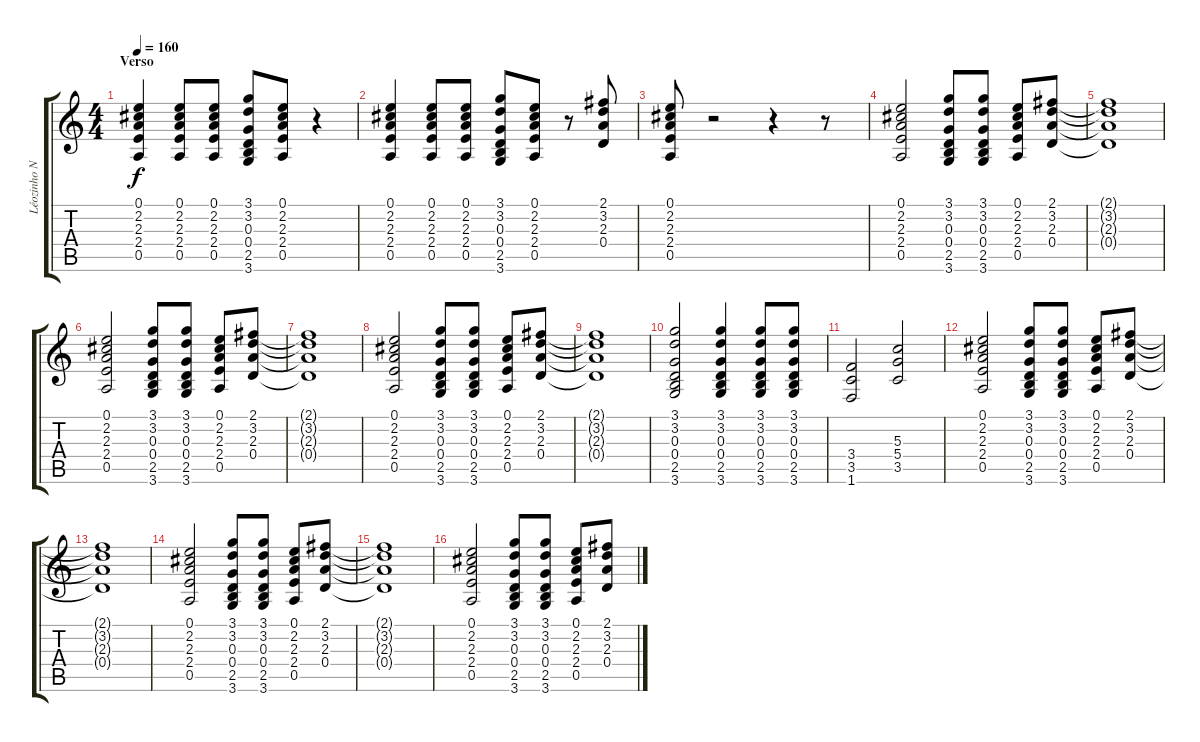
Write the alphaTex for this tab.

\track ("Léozinho Nastácia" "Léozinho N") {instrument electricguitarclean}
\staff {score tabs}
\tuning (E4 B3 G3 D3 A2 E2) {hide}
\ts (4 4)
\section ("" "Verso")
\tempo 160
\clef g2
\ks c
(0.1 2.2 2.3 2.4 0.5).4{dy f} (0.1 2.2 2.3 2.4 0.5).8 (0.1 2.2 2.3 2.4 0.5).8 (3.1 3.2 0.3 0.4 2.5 3.6).8 (0.1 2.2 2.3 2.4 0.5).8 r.4 |
(0.1 2.2 2.3 2.4 0.5).4 (0.1 2.2 2.3 2.4 0.5).8 (0.1 2.2 2.3 2.4 0.5).8 (3.1 3.2 0.3 0.4 2.5 3.6).8 (0.1 2.2 2.3 2.4 0.5).8 r.8 (2.1 3.2 2.3 0.4).8 |
(0.1 2.2 2.3 2.4 0.5).8 r.2 r.4 r.8 |
(0.1 2.2 2.3 2.4 0.5).2 (3.1 3.2 0.3 0.4 2.5 3.6).8 (3.1 3.2 0.3 0.4 2.5 3.6).8 (0.1 2.2 2.3 2.4 0.5).8 (2.1 3.2 2.3 0.4).8 |
(2.1{t} 3.2{t} 2.3{t} 0.4{t}).1 |
(0.1 2.2 2.3 2.4 0.5).2 (3.1 3.2 0.3 0.4 2.5 3.6).8 (3.1 3.2 0.3 0.4 2.5 3.6).8 (0.1 2.2 2.3 2.4 0.5).8 (2.1 3.2 2.3 0.4).8 |
(2.1{t} 3.2{t} 2.3{t} 0.4{t}).1 |
(0.1 2.2 2.3 2.4 0.5).2 (3.1 3.2 0.3 0.4 2.5 3.6).8 (3.1 3.2 0.3 0.4 2.5 3.6).8 (0.1 2.2 2.3 2.4 0.5).8 (2.1 3.2 2.3 0.4).8 |
(2.1{t} 3.2{t} 2.3{t} 0.4{t}).1 |
(3.1 3.2 0.3 0.4 2.5 3.6).2 (3.1 3.2 0.3 0.4 2.5 3.6).4 (3.1 3.2 0.3 0.4 2.5 3.6).8 (3.1 3.2 0.3 0.4 2.5 3.6).8 |
(3.4 3.5 1.6).2 (5.3 5.4 3.5).2 |
(0.1 2.2 2.3 2.4 0.5).2 (3.1 3.2 0.3 0.4 2.5 3.6).8 (3.1 3.2 0.3 0.4 2.5 3.6).8 (0.1 2.2 2.3 2.4 0.5).8 (2.1 3.2 2.3 0.4).8 |
(2.1{t} 3.2{t} 2.3{t} 0.4{t}).1 |
(0.1 2.2 2.3 2.4 0.5).2 (3.1 3.2 0.3 0.4 2.5 3.6).8 (3.1 3.2 0.3 0.4 2.5 3.6).8 (0.1 2.2 2.3 2.4 0.5).8 (2.1 3.2 2.3 0.4).8 |
(2.1{t} 3.2{t} 2.3{t} 0.4{t}).1 |
(0.1 2.2 2.3 2.4 0.5).2 (3.1 3.2 0.3 0.4 2.5 3.6).8 (3.1 3.2 0.3 0.4 2.5 3.6).8 (0.1 2.2 2.3 2.4 0.5).8 (2.1 3.2 2.3 0.4).8
